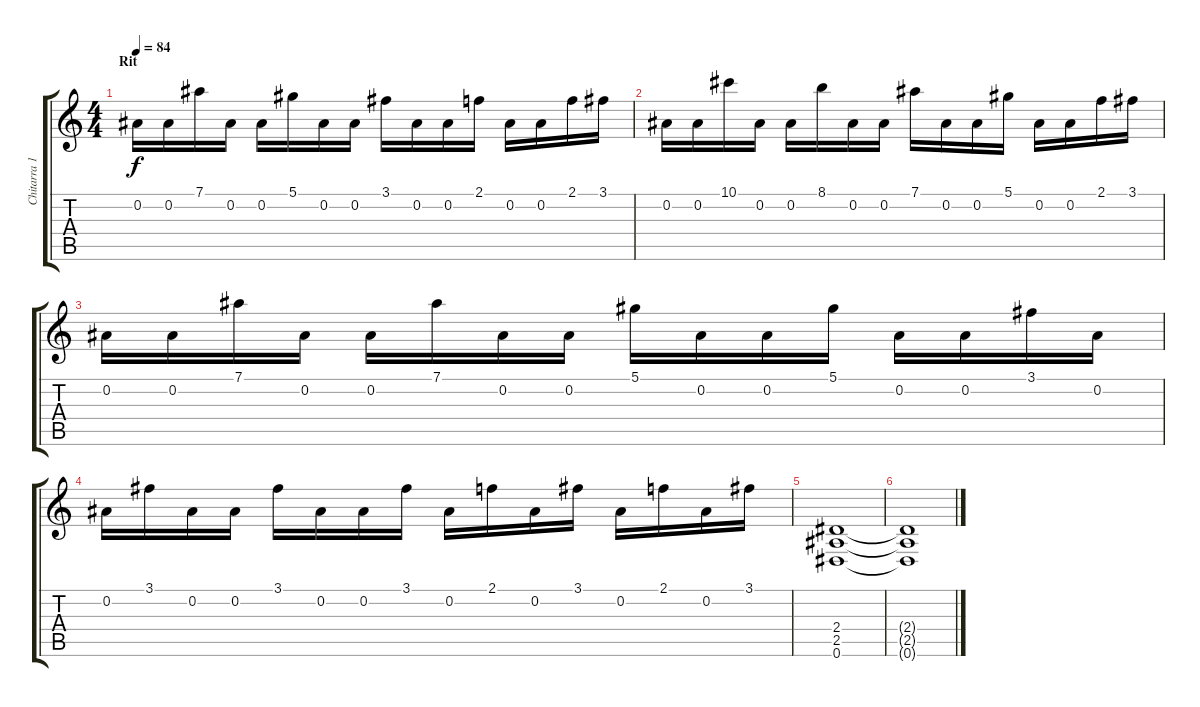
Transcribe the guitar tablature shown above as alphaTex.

\track ("Chitarra 1" "Chitarra 1") {instrument overdrivenguitar}
\staff {score tabs}
\tuning (Eb4 Bb3 Gb3 Db3 Ab2 Eb2) {hide}
\ts (4 4)
\section ("" "Rit")
\tempo 84
\clef g2
\ks c
0.2.16{dy f} 0.2.16 7.1.16 0.2.16 0.2.16 5.1.16 0.2.16 0.2.16 3.1.16 0.2.16 0.2.16 2.1.16 0.2.16 0.2.16 2.1.16 3.1.16 |
0.2.16 0.2.16 10.1.16 0.2.16 0.2.16 8.1.16 0.2.16 0.2.16 7.1.16 0.2.16 0.2.16 5.1.16 0.2.16 0.2.16 2.1.16 3.1.16 |
0.2.16 0.2.16 7.1.16 0.2.16 0.2.16 7.1.16 0.2.16 0.2.16 5.1.16 0.2.16 0.2.16 5.1.16 0.2.16 0.2.16 3.1.16 0.2.16 |
0.2.16 3.1.16 0.2.16 0.2.16 3.1.16 0.2.16 0.2.16 3.1.16 0.2.16 2.1.16 0.2.16 3.1.16 0.2.16 2.1.16 0.2.16 3.1.16 |
(2.4 2.5 0.6).1 |
(2.4{t} 2.5{t} 0.6{t}).1
